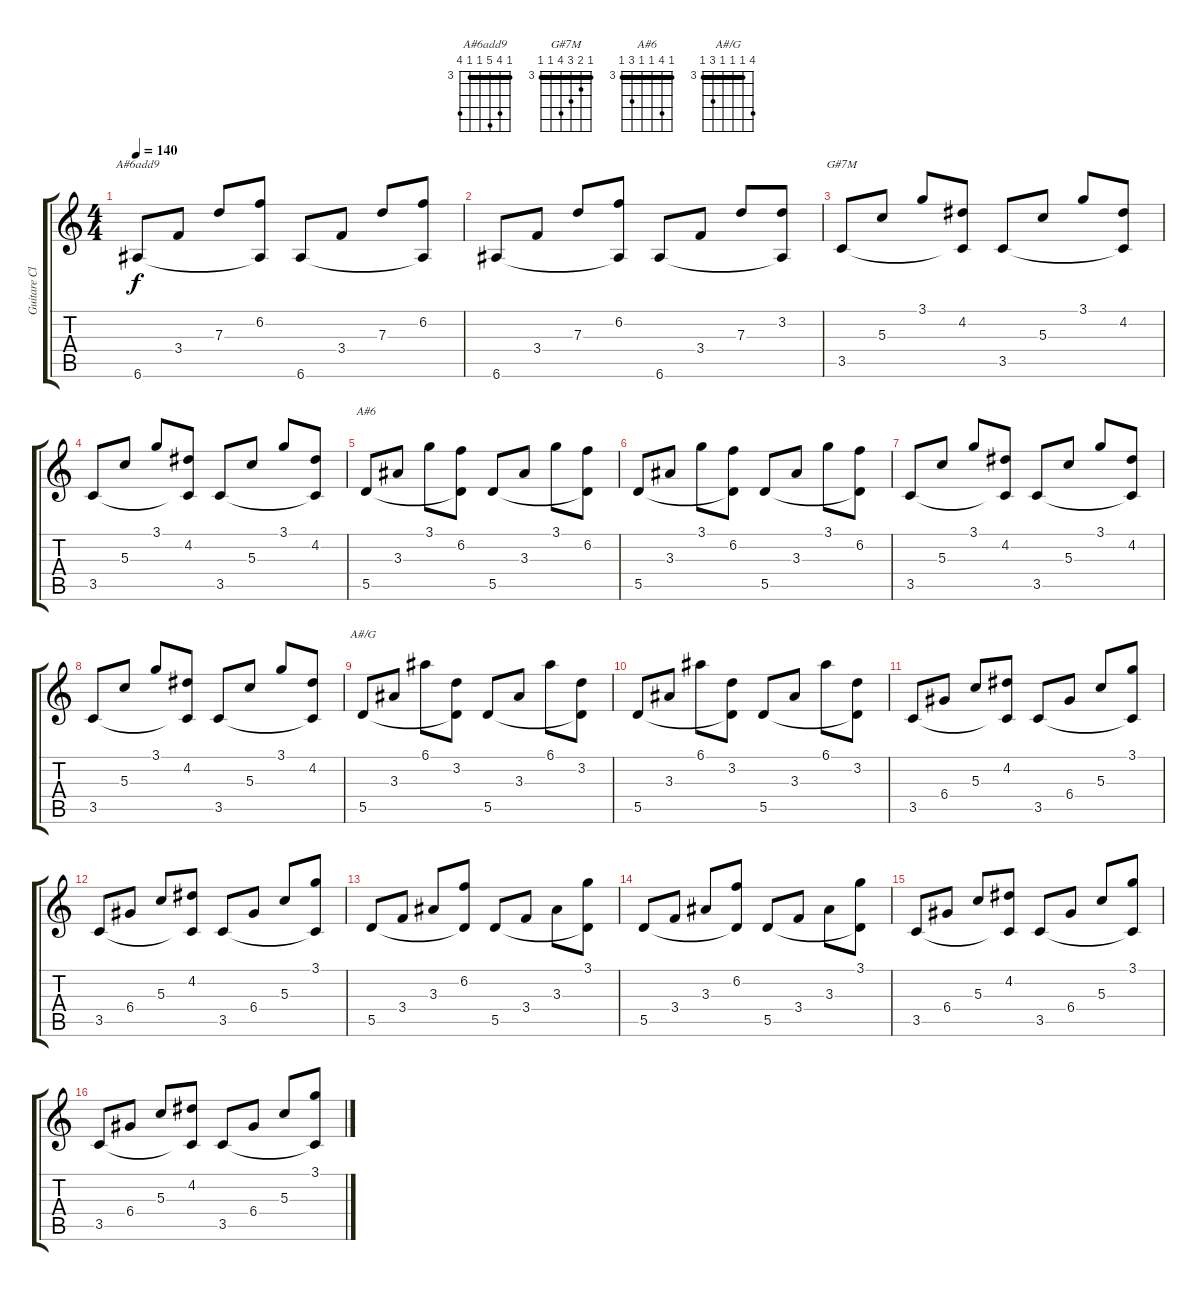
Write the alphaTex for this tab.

\track ("Guitare Classique" "Guitare Cl") {instrument acousticguitarnylon}
\staff {score tabs}
\tuning (E4 B3 G3 D3 A2 E2) {hide}
\chord ("A#6add9" 3 6 7 3 3 6) {firstfret 3 barre 3}
\chord ("G#7M" 3 4 5 6 3 3) {firstfret 3 barre 3}
\chord ("A#6" 3 6 3 3 5 3) {firstfret 3 barre 3}
\chord ("A#/G" 6 3 3 3 5 3) {firstfret 3 barre 3}
\ts (4 4)
\tempo 140
\clef g2
\ks c
6.6.8{ch "A#6add9" dy f} 3.4.8 7.3.8 (6.2 6.6{t}).8 6.6.8 3.4.8 7.3.8 (6.2 6.6{t}).8 |
6.6.8 3.4.8 7.3.8 (6.2 6.6{t}).8 6.6.8 3.4.8 7.3.8 (3.2 6.6{t}).8 |
3.5.8{ch "G#7M"} 5.3.8 3.1.8 (4.2 3.5{t}).8 3.5.8 5.3.8 3.1.8 (4.2 3.5{t}).8 |
3.5.8 5.3.8 3.1.8 (4.2 3.5{t}).8 3.5.8 5.3.8 3.1.8 (4.2 3.5{t}).8 |
5.5.8{ch "A#6"} 3.3.8 3.1.8 (6.2 5.5{t}).8 5.5.8 3.3.8 3.1.8 (6.2 5.5{t}).8 |
5.5.8 3.3.8 3.1.8 (6.2 5.5{t}).8 5.5.8 3.3.8 3.1.8 (6.2 5.5{t}).8 |
3.5.8 5.3.8 3.1.8 (4.2 3.5{t}).8 3.5.8 5.3.8 3.1.8 (4.2 3.5{t}).8 |
3.5.8 5.3.8 3.1.8 (4.2 3.5{t}).8 3.5.8 5.3.8 3.1.8 (4.2 3.5{t}).8 |
5.5.8{ch "A#/G"} 3.3.8 6.1.8 (3.2 5.5{t}).8 5.5.8 3.3.8 6.1.8 (3.2 5.5{t}).8 |
5.5.8 3.3.8 6.1.8 (3.2 5.5{t}).8 5.5.8 3.3.8 6.1.8 (3.2 5.5{t}).8 |
3.5.8 6.4.8 5.3.8 (4.2 3.5{t}).8 3.5.8 6.4.8 5.3.8 (3.1 3.5{t}).8 |
3.5.8 6.4.8 5.3.8 (4.2 3.5{t}).8 3.5.8 6.4.8 5.3.8 (3.1 3.5{t}).8 |
5.5.8 3.4.8 3.3.8 (6.2 5.5{t}).8 5.5.8 3.4.8 3.3.8 (3.1 5.5{t}).8 |
5.5.8 3.4.8 3.3.8 (6.2 5.5{t}).8 5.5.8 3.4.8 3.3.8 (3.1 5.5{t}).8 |
3.5.8 6.4.8 5.3.8 (4.2 3.5{t}).8 3.5.8 6.4.8 5.3.8 (3.1 3.5{t}).8 |
3.5.8 6.4.8 5.3.8 (4.2 3.5{t}).8 3.5.8 6.4.8 5.3.8 (3.1 3.5{t}).8
